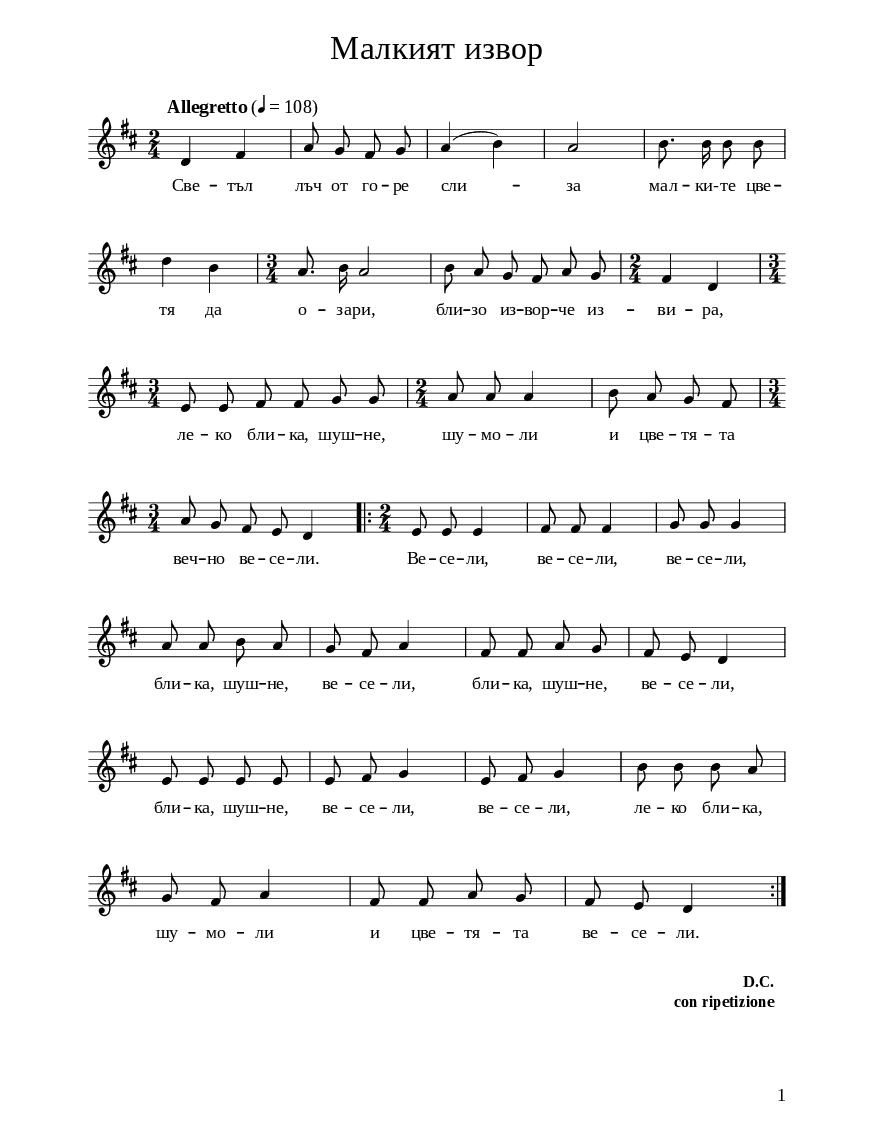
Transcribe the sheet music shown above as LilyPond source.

\version "2.24.2"

% include paper part and global functions
\include "include/globals.ily"

\bookpart {
  \label #'ref099
  \tocItem \markup "Малкият извор"
  \include "include/bookpart-paper.ily"
  \score {
    \include "include/score-layout.ily"


    \new Voice \absolute  {
      \clef treble
      \key d \major
      \time 2/4
      \tempoFunc "Allegretto" 4 "108"
      \autoBeamOff

      d'4 fis'4 | a'8 g'8 fis'8 g'8| a'4 ( b' ) | a'2 |b'8. b'16 b'8 b'8 | \break

      d''4 b'4 |  \time 3/4 a'8. b'16  a'2 | b'8 a'8 g'8 fis'8 a'8 g'8 | \time 2/4 fis'4 d'4 | \break

      \time 3/4 e'8 e'8 fis' fis' g'8 g' | \time 2/4 a' a' a'4 | b'8 a' g' fis' \break

      \time 3/4 a'8 g' fis' e' d'4  |  \bar ".|:"
      \time 2/4 e'8 e' e'4 | fis'8 fis'  fis'4 | g'8 g'  g'4 |\break

      a'8 a' b' a' | g' fis'  a'4 | fis'8 fis' a'8 g'|  fis' e'  d'4| \break

      e'8 e' e' e'| e' fis'  g'4 | e'8 fis' g'4 | b'8 b'8  b'8 a'8 \break |

      g'8 fis'8 a'4 | fis'8 fis' a'8 g'| fis' e' d'4 | \bar ":|."

    }

    \addlyrics {
      Све -- тъл лъч от го -- ре сли  --  за
      мал -- "ки-" -- те цве -- тя да о -- за -- ри,
      бли -- зо из -- вор -- че из -- ви -- ра,
      ле -- ко бли -- ка, шуш  -- не, шу -- мо -- ли
      и цве -- тя -- та веч -- но ве -- се -- ли.
      Ве -- се -- ли, ве -- се -- ли, ве -- се -- ли,
      бли -- ка, шуш -- не, ве -- се -- ли,
      бли -- ка, шуш -- не, ве -- се -- ли,
      бли -- ка, шуш -- не, ве -- се -- ли,
      ве -- се -- ли, ле -- ко бли  -- ка, шу --  мо -- ли
      и цве -- тя -- та ве -- се -- ли. Ве -- се -- ли.
    }

    \header {
      title = \titleFunc "Малкият извор" "Malkiyat izvor"
    }

    \midi{}

  } % score
  \markup \dc-two "D.C.""con ripetizione"


} % bookpart
